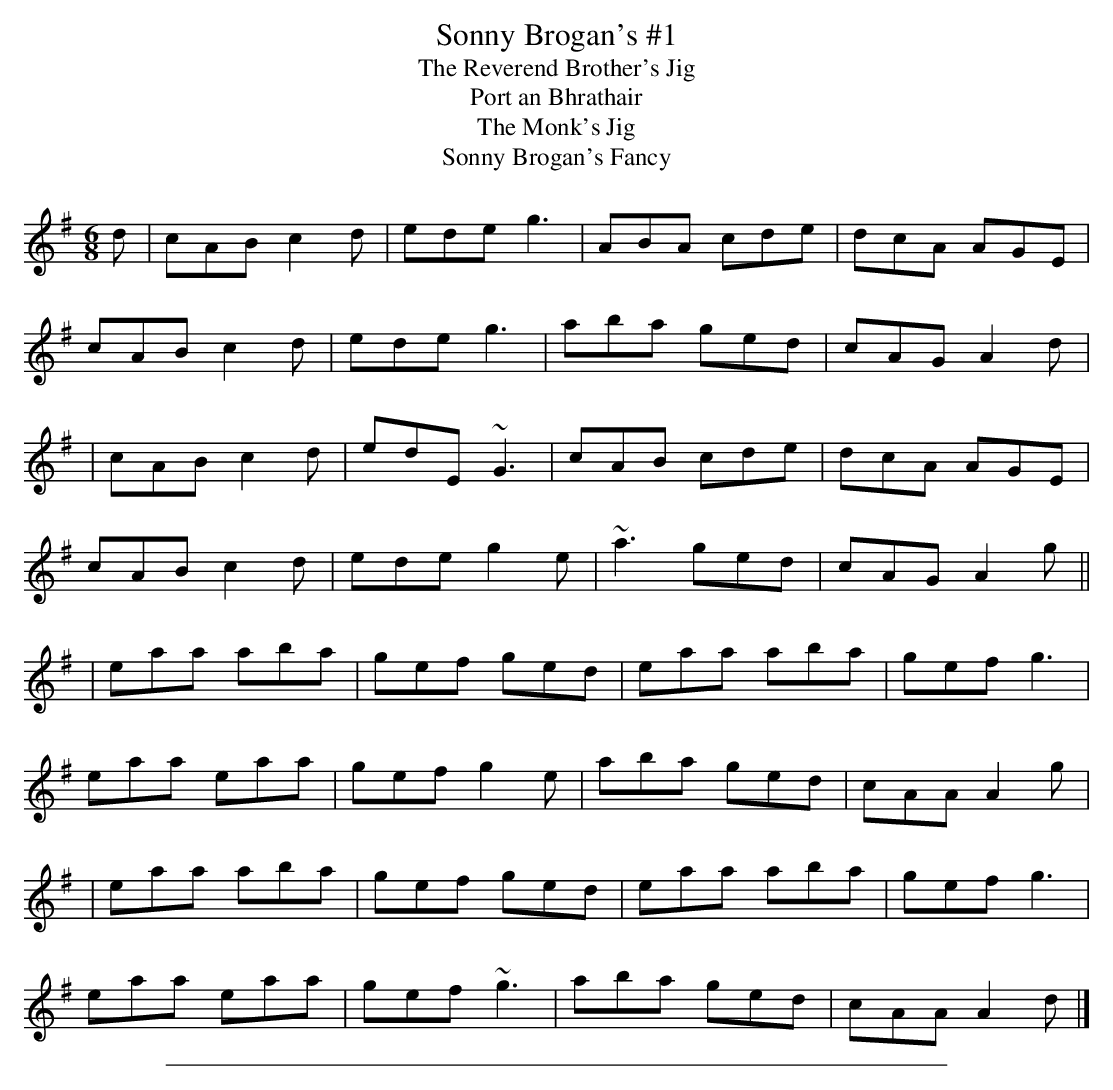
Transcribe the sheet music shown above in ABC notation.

X:1
T: Sonny Brogan's #1
T: Reverend Brother's Jig, The
T: Port an Bhrathair
T: Monk's Jig, The
T: Sonny Brogan's Fancy
M:6/8
L: 1/8
K:Ador
d | cAB c2d | ede g3 | ABA cde | dcA AGE |
cAB c2d | ede g3 | aba ged | cAG A2d |
|cAB c2d | edE ~G3 | cAB cde | dcA AGE |
cAB c2d | ede g2e | ~a3 ged | cAG A2g ||
|eaa aba | gef ged | eaa aba | gef g3 |
eaa eaa | gef g2e | aba ged | cAA A2g |
|eaa aba | gef ged | eaa aba | gef g3 |
eaa eaa | gef ~g3 | aba ged | cAA A2d |]
